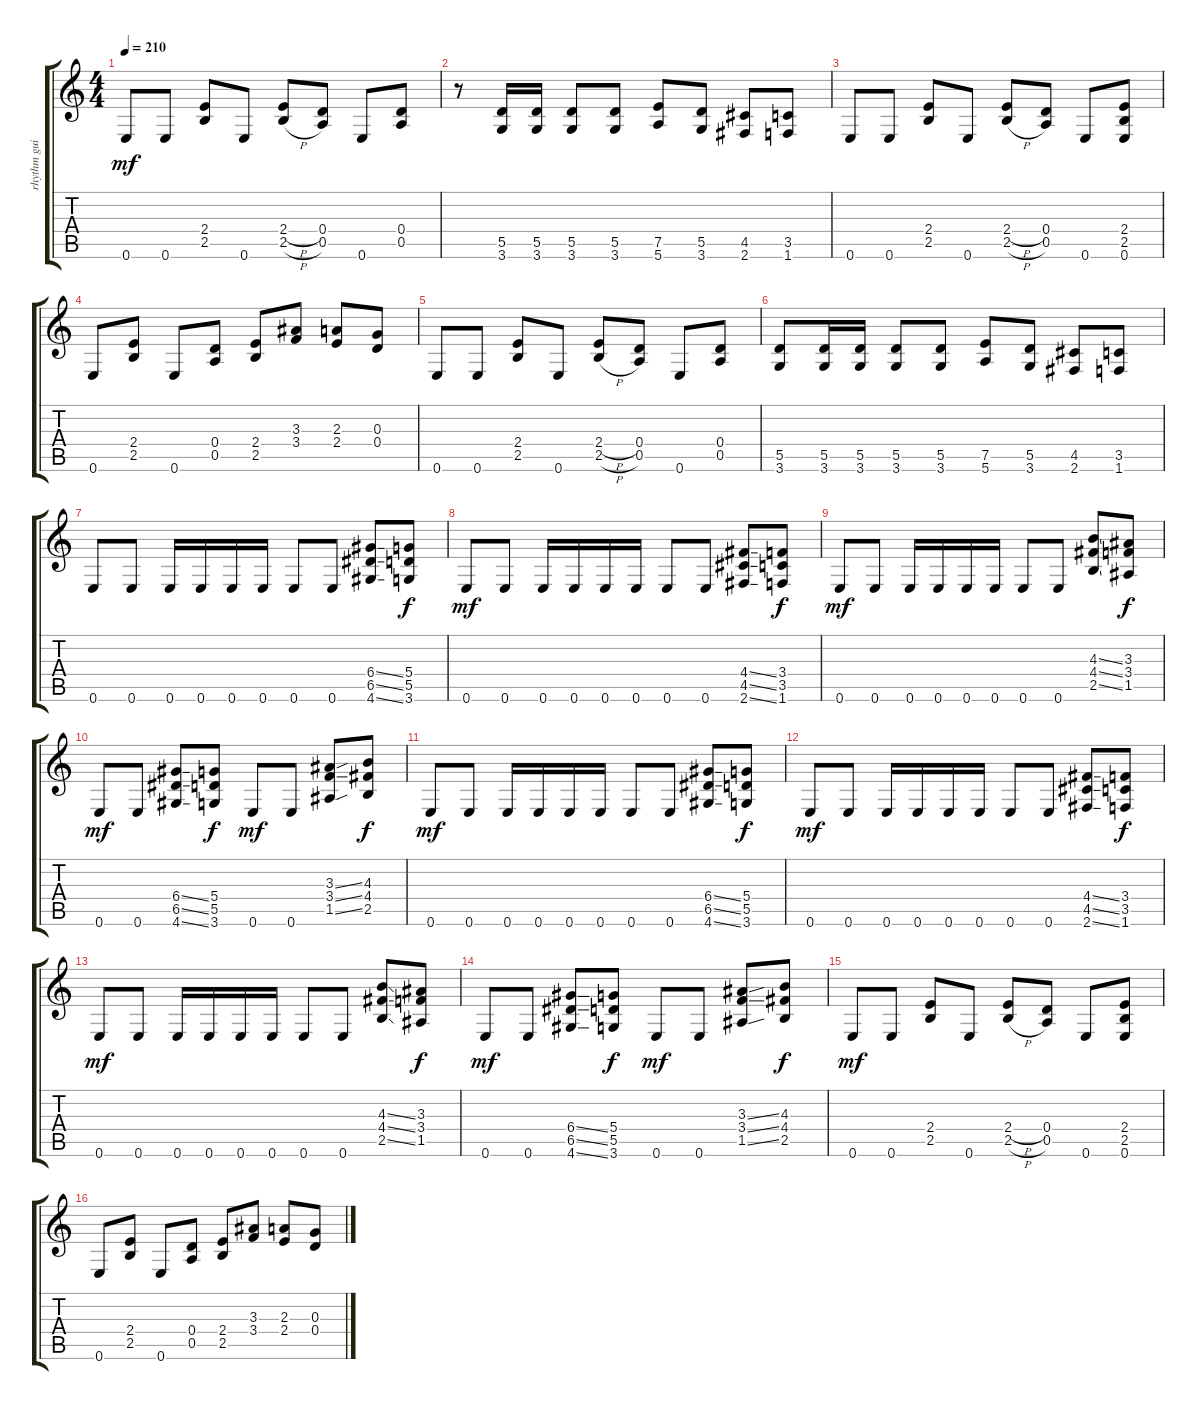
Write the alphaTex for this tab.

\track ("rhythm guitar I" "rhythm gui") {instrument distortionguitar}
\staff {score tabs}
\tuning (E4 B3 G3 D3 A2 E2) {hide}
\ts (4 4)
\tempo 210
\clef g2
\ks c
0.6.8{dy mf} 0.6.8 (2.4 2.5).8 0.6.8 (2.4{h} 2.5{h}).8 (0.4 0.5).8 0.6.8 (0.4 0.5).8 |
r.8 (5.5 3.6).16 (5.5 3.6).16 (5.5 3.6).8 (5.5 3.6).8 (7.5 5.6).8 (5.5 3.6).8 (4.5 2.6).8 (3.5 1.6).8 |
0.6.8 0.6.8 (2.4 2.5).8 0.6.8 (2.4{h} 2.5{h}).8 (0.4 0.5).8 0.6.8 (2.4 2.5 0.6).8 |
0.6.8 (2.4 2.5).8 0.6.8 (0.4 0.5).8 (2.4 2.5).8 (3.3 3.4).8 (2.3 2.4).8 (0.3 0.4).8 |
0.6.8 0.6.8 (2.4 2.5).8 0.6.8 (2.4{h} 2.5{h}).8 (0.4 0.5).8 0.6.8 (0.4 0.5).8 |
(5.5 3.6).8 (5.5 3.6).16 (5.5 3.6).16 (5.5 3.6).8 (5.5 3.6).8 (7.5 5.6).8 (5.5 3.6).8 (4.5 2.6).8 (3.5 1.6).8 |
0.6.8 0.6.8 0.6.16 0.6.16 0.6.16 0.6.16 0.6.8 0.6.8 (6.4{ss} 6.5{ss} 4.6{ss}).8 (5.4 5.5 3.6).8{dy f} |
0.6.8{dy mf} 0.6.8 0.6.16 0.6.16 0.6.16 0.6.16 0.6.8 0.6.8 (4.4{ss} 4.5{ss} 2.6{ss}).8 (3.4 3.5 1.6).8{dy f} |
0.6.8{dy mf} 0.6.8 0.6.16 0.6.16 0.6.16 0.6.16 0.6.8 0.6.8 (4.3{ss} 4.4{ss} 2.5{ss}).8 (3.3 3.4 1.5).8{dy f} |
0.6.8{dy mf} 0.6.8 (6.4{ss} 6.5{ss} 4.6{ss}).8 (5.4 5.5 3.6).8{dy f} 0.6.8{dy mf} 0.6.8 (3.3{ss} 3.4{ss} 1.5{ss}).8 (4.3 4.4 2.5).8{dy f} |
0.6.8{dy mf} 0.6.8 0.6.16 0.6.16 0.6.16 0.6.16 0.6.8 0.6.8 (6.4{ss} 6.5{ss} 4.6{ss}).8 (5.4 5.5 3.6).8{dy f} |
0.6.8{dy mf} 0.6.8 0.6.16 0.6.16 0.6.16 0.6.16 0.6.8 0.6.8 (4.4{ss} 4.5{ss} 2.6{ss}).8 (3.4 3.5 1.6).8{dy f} |
0.6.8{dy mf} 0.6.8 0.6.16 0.6.16 0.6.16 0.6.16 0.6.8 0.6.8 (4.3{ss} 4.4{ss} 2.5{ss}).8 (3.3 3.4 1.5).8{dy f} |
0.6.8{dy mf} 0.6.8 (6.4{ss} 6.5{ss} 4.6{ss}).8 (5.4 5.5 3.6).8{dy f} 0.6.8{dy mf} 0.6.8 (3.3{ss} 3.4{ss} 1.5{ss}).8 (4.3 4.4 2.5).8{dy f} |
0.6.8{dy mf} 0.6.8 (2.4 2.5).8 0.6.8 (2.4{h} 2.5{h}).8 (0.4 0.5).8 0.6.8 (2.4 2.5 0.6).8 |
0.6.8 (2.4 2.5).8 0.6.8 (0.4 0.5).8 (2.4 2.5).8 (3.3 3.4).8 (2.3 2.4).8 (0.3 0.4).8
